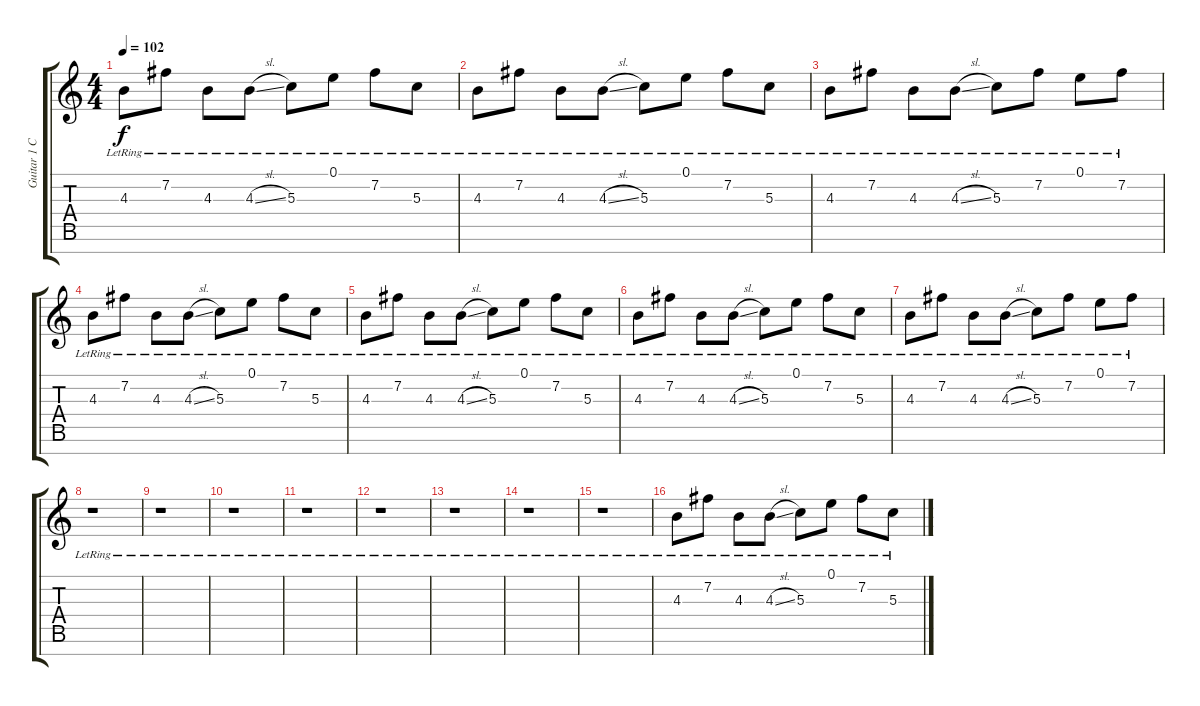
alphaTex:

\track ("Guitar 1 Clean" "Guitar 1 C") {instrument electricguitarclean}
\staff {score tabs}
\tuning (E4 B3 G3 D3 A2 E2 B1) {hide}
\ts (4 4)
\tempo 102
\clef g2
\ks c
4.3{lr}.8{dy f} 7.2{lr}.8 4.3{lr}.8 4.3{sl lr}.8 5.3{lr}.8 0.1{lr}.8 7.2{lr}.8 5.3{lr}.8 |
4.3{lr}.8 7.2{lr}.8 4.3{lr}.8 4.3{sl lr}.8 5.3{lr}.8 0.1{lr}.8 7.2{lr}.8 5.3{lr}.8 |
4.3{lr}.8 7.2{lr}.8 4.3{lr}.8 4.3{sl lr}.8 5.3{lr}.8 7.2{lr}.8 0.1{lr}.8 7.2{lr}.8 |
4.3{lr}.8 7.2{lr}.8 4.3{lr}.8 4.3{sl lr}.8 5.3{lr}.8 0.1{lr}.8 7.2{lr}.8 5.3{lr}.8 |
4.3{lr}.8 7.2{lr}.8 4.3{lr}.8 4.3{sl lr}.8 5.3{lr}.8 0.1{lr}.8 7.2{lr}.8 5.3{lr}.8 |
4.3{lr}.8 7.2{lr}.8 4.3{lr}.8 4.3{sl lr}.8 5.3{lr}.8 0.1{lr}.8 7.2{lr}.8 5.3{lr}.8 |
4.3{lr}.8 7.2{lr}.8 4.3{lr}.8 4.3{sl lr}.8 5.3{lr}.8 7.2{lr}.8 0.1{lr}.8 7.2{lr}.8 |
r.1 |
r.1 |
r.1 |
r.1 |
r.1 |
r.1 |
r.1 |
r.1 |
4.3{lr}.8 7.2{lr}.8 4.3{lr}.8 4.3{sl lr}.8 5.3{lr}.8 0.1{lr}.8 7.2{lr}.8 5.3{lr}.8
